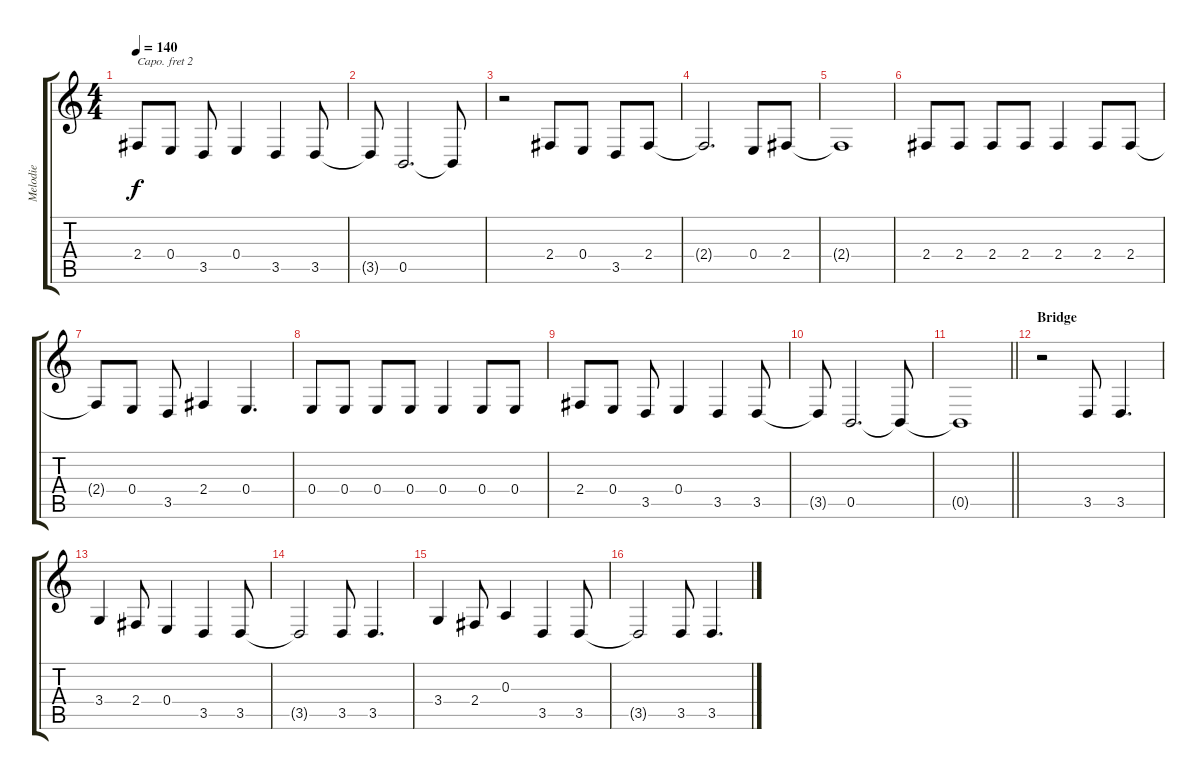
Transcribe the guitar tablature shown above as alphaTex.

\track ("Melodie" "Melodie") {instrument tenorsax}
\staff {score tabs}
\capo 2
\tuning (E4 B3 G3 D3 A2 E2) {hide}
\ts (4 4)
\tempo 140
\clef g2
\ks c
2.4.8{dy f} 0.4.8 3.5.8 0.4.4 3.5.4 3.5.8 |
3.5{t}.8 0.5.2{d} 0.5{t}.8 |
r.2 2.4.8 0.4.8 3.5.8 2.4.8 |
2.4{t}.2{d} 0.4.8 2.4.8 |
2.4{t}.1 |
2.4.8 2.4.8 2.4.8 2.4.8 2.4.4 2.4.8 2.4.8 |
2.4{t}.8 0.4.8 3.5.8 2.4.4 0.4.4{d} |
0.4.8 0.4.8 0.4.8 0.4.8 0.4.4 0.4.8 0.4.8 |
2.4.8 0.4.8 3.5.8 0.4.4 3.5.4 3.5.8 |
3.5{t}.8 0.5.2{d} 0.5{t}.8 |
\barLineRight lightlight
0.5{t}.1 |
\section ("" "Bridge")
r.2{volume 16} 3.5.8 3.5.4{d} |
3.4.4 2.4.8 0.4.4 3.5.4 3.5.8 |
3.5{t}.2 3.5.8 3.5.4{d} |
3.4.4 2.4.8 0.3.4 3.5.4 3.5.8 |
3.5{t}.2 3.5.8 3.5.4{d}
